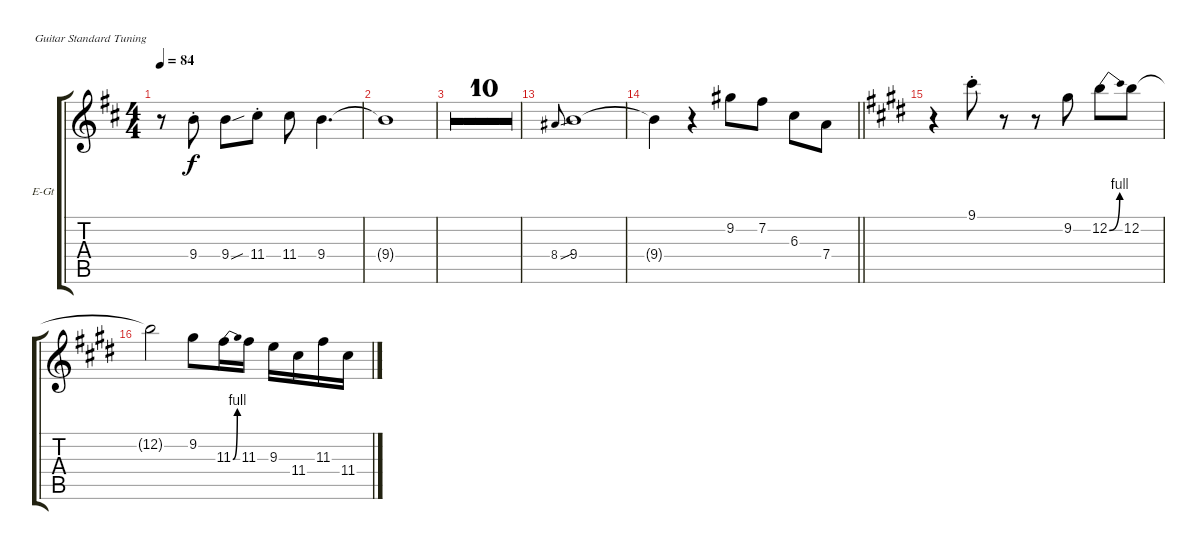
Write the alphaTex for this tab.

\defaultSystemsLayout 4
\bracketExtendMode groupsimilarinstruments
\firstSystemTrackNameOrientation horizontal
\otherSystemsTrackNameOrientation horizontal
\track ("Gtr 1" "E-Gt") {multiBarRest instrument distortionguitar}
\staff {score tabs}
\tuning (E4 B3 G3 D3 A2 E2)
\ts (4 4)
\tempo 84
\clef g2
\ks bminor
r.8{dy f} 9.4{st}.8 9.4{sou}.8 11.4{st}.8 11.4.8 9.4.4{d} |
9.4{t}.1 |
r.1 |
r.1 |
r.1 |
r.1 |
r.1 |
r.1 |
r.1 |
r.1 |
r.1 |
r.1 |
8.4{sou}.8{gr onbeat} 9.4.1 |
\barLineRight lightlight
9.4{t}.4 r.4 9.2.8 7.2.8 6.3.8 7.4.8 |
\ks c#minor
r.4 9.1{st}.8 r.8 r.8 9.2.8 12.2{be (bend 0 0 15 4)}.8 12.2.8 |
12.2{t}.2 9.2.8 11.3{be (bend 0 0 15 4)}.16 11.3.16 9.3.16 11.4.16 11.3.16 11.4.16
